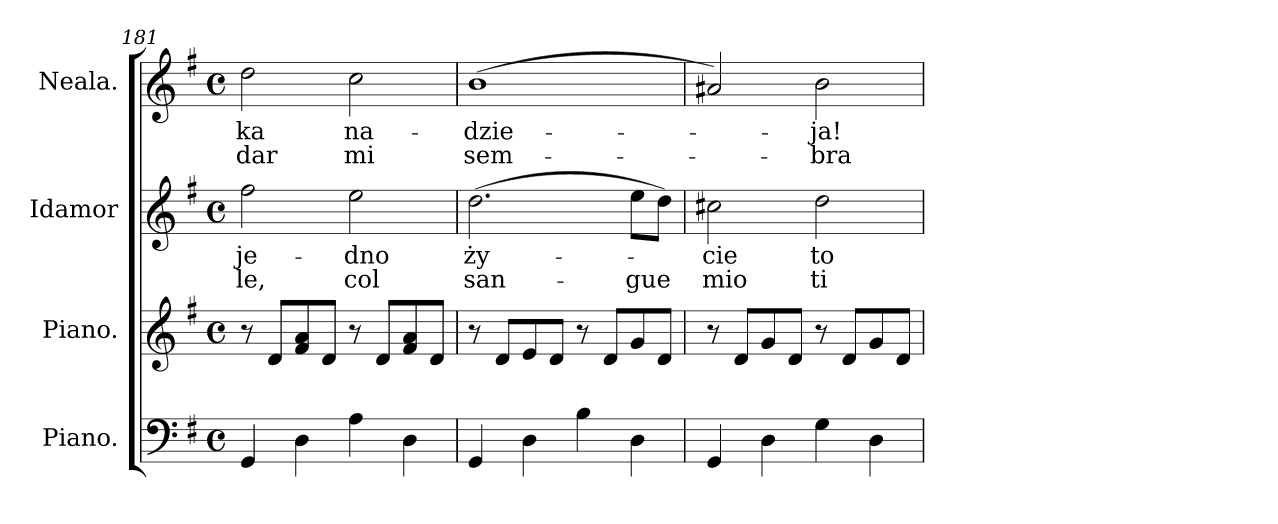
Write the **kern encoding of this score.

**kern	**kern	**kern	**text	**text	**kern	**text	**text
*part4	*part3	*part2	*part2	*part2	*part1	*part1	*part1
*staff4	*staff3	*staff2	*staff2	*staff2	*staff1	*staff1	*staff1
*I"Piano.	*I"Piano.	*I"Idamor	*	*	*I"Neala.	*	*
*	*	*I'I.	*	*	*I'N.	*	*
*clefF4	*clefG2	*clefG2	*	*	*clefG2	*	*
*k[f#]	*k[f#]	*k[f#]	*	*	*k[f#]	*	*
*M4/4	*M4/4	*M4/4	*	*	*M4/4	*	*
*met(c)	*met(c)	*met(c)	*	*	*met(c)	*	*
=181	=181	=181	=181	=181	=181	=181	=181
4GG/	8r	2ff#\	je-	-le,	2dd\	-ka	-dar
.	8d/L	.	.	.	.	.	.
4D\	8f#/ 8a/	.	.	.	.	.	.
.	8d/J	.	.	.	.	.	.
4A\	8r	2ee\	-dno	col	2cc\	na-	mi
.	8d/L	.	.	.	.	.	.
4D\	8f#/ 8a/	.	.	.	.	.	.
.	8d/J	.	.	.	.	.	.
=182	=182	=182	=182	=182	=182	=182	=182
4GG/	8r	(2.dd\	ży-	san-	(1b	-dzie-	sem-
.	8d/L	.	.	.	.	.	.
4D\	8e/	.	.	.	.	.	.
.	8d/J	.	.	.	.	.	.
4B\	8r	.	.	.	.	.	.
.	8d/L	.	.	.	.	.	.
4D\	8g/	8ee\L	.	-gue	.	.	.
.	8d/J	8dd\J)	.	.	.	.	.
=183	=183	=183	=183	=183	=183	=183	=183
4GG/	8r	2cc#X\	-cie	mio	2a#X/)	.	.
.	8d/L	.	.	.	.	.	.
4D\	8g/	.	.	.	.	.	.
.	8d/J	.	.	.	.	.	.
4G\	8r	2dd\	to	ti	2b\	-ja!	-bra
.	8d/L	.	.	.	.	.	.
4D\	8g/	.	.	.	.	.	.
.	8d/J	.	.	.	.	.	.
=	=	=	=	=	=	=	=
*-	*-	*-	*-	*-	*-	*-	*-
